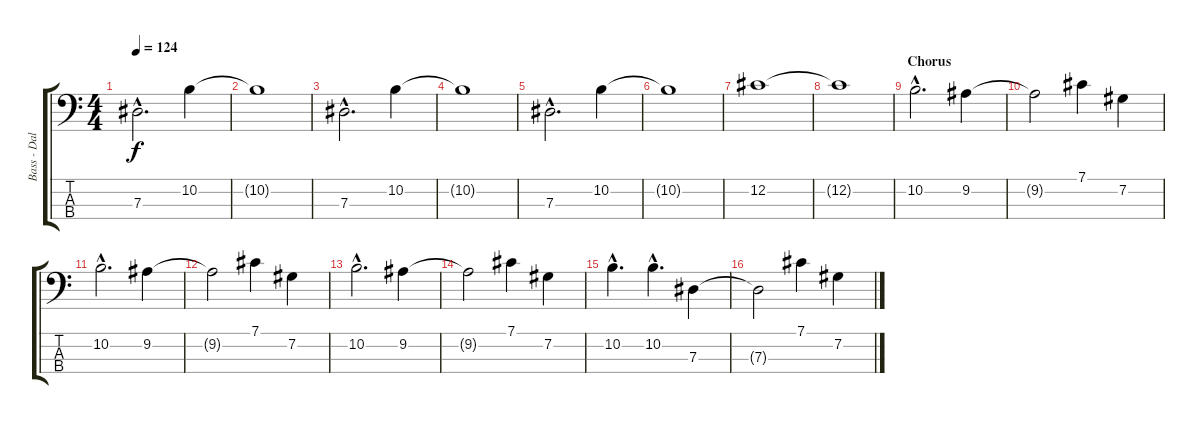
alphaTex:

\track ("Bass - Dale Stewart" "Bass - Dal") {instrument electricbassfinger}
\staff {score tabs}
\tuning (Gb2 Db2 Ab1 Eb1) {hide}
\ts (4 4)
\tempo 124
\clef f4
\ks c
7.3{hac}.2{d dy f} 10.2.4 |
10.2{t}.1 |
7.3{hac}.2{d} 10.2.4 |
10.2{t}.1 |
7.3{hac}.2{d} 10.2.4 |
10.2{t}.1 |
12.2.1 |
12.2{t}.1 |
\section ("" "Chorus")
10.2{hac}.2{d} 9.2.4 |
9.2{t}.2 7.1.4 7.2.4 |
10.2{hac}.2{d} 9.2.4 |
9.2{t}.2 7.1.4 7.2.4 |
10.2{hac}.2{d} 9.2.4 |
9.2{t}.2 7.1.4 7.2.4 |
10.2{hac}.4{d} 10.2{hac}.4{d} 7.3.4 |
7.3{t}.2 7.1.4 7.2.4
